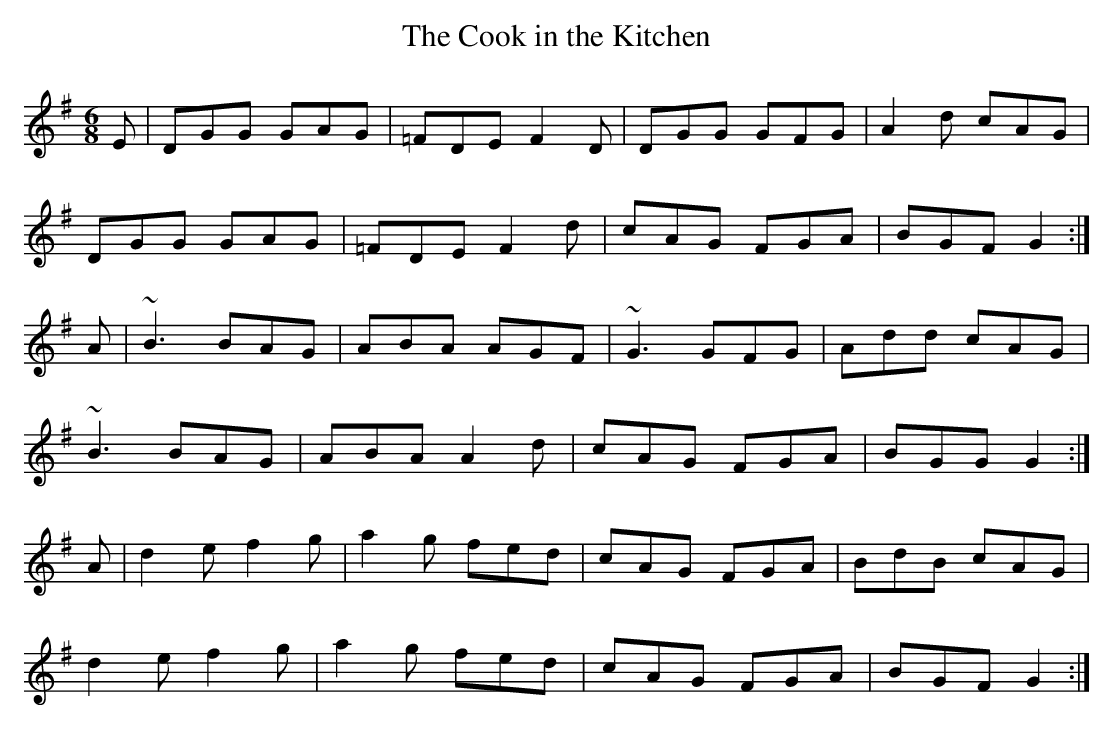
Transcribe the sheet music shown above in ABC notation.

X:1
T:Cook in the Kitchen, The
M:6/8
K:G
E|DGG GAG|=FDE F2D|DGG GFG|A2d cAG|
DGG GAG|=FDE F2d|cAG FGA|BGF G2:|
A|~B3 BAG|ABA AGF|~G3 GFG|Add cAG|
~B3 BAG|ABA A2d|cAG FGA| BGG G2:|
A|d2e f2g|a2g fed|cAG FGA|BdB cAG|
d2e f2g|a2g fed|cAG FGA| BGF G2:|
